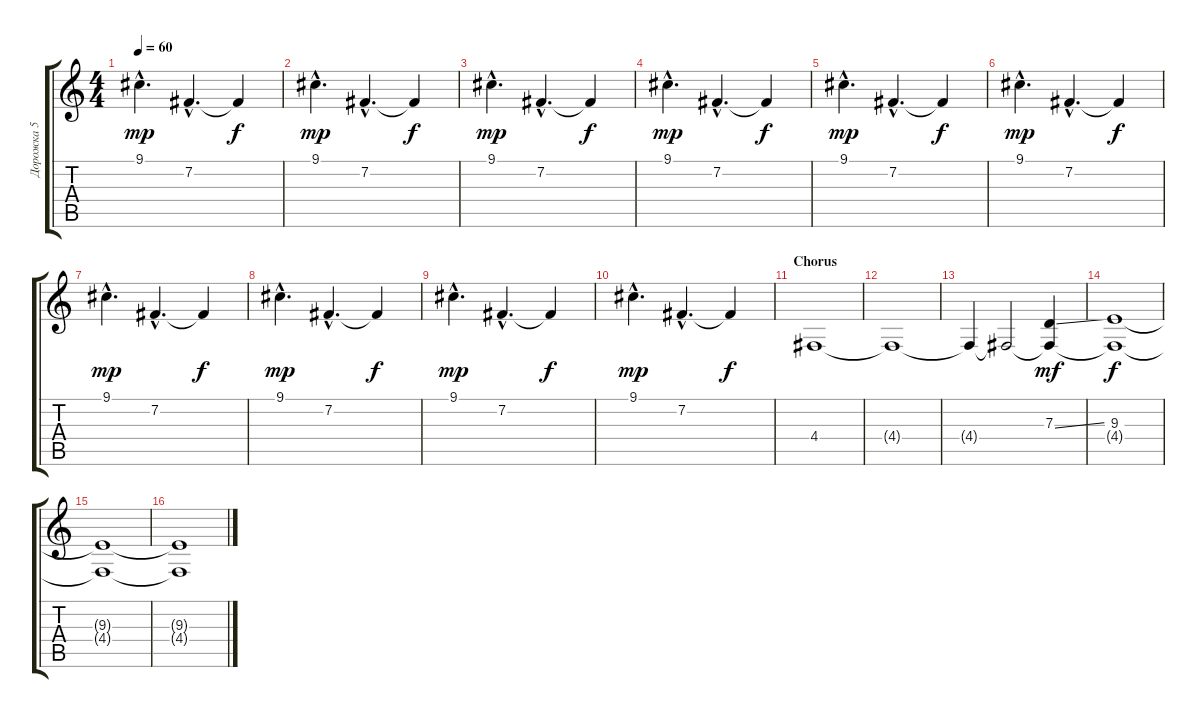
\track ("Дорожка 5" "Дорожка 5") {instrument fx7echoes}
\staff {score tabs}
\tuning (E4 B3 G3 D3 A2 E2) {hide}
\ts (4 4)
\tempo 60
\clef g2
\ks c
9.1{hac}.4{d dy mp} 7.2{hac}.4{d} 7.2{t}.4{dy f} |
9.1{hac}.4{d dy mp} 7.2{hac}.4{d} 7.2{t}.4{dy f} |
9.1{hac}.4{d dy mp} 7.2{hac}.4{d} 7.2{t}.4{dy f} |
9.1{hac}.4{d dy mp} 7.2{hac}.4{d} 7.2{t}.4{dy f} |
9.1{hac}.4{d dy mp} 7.2{hac}.4{d} 7.2{t}.4{dy f} |
9.1{hac}.4{d dy mp} 7.2{hac}.4{d} 7.2{t}.4{dy f} |
9.1{hac}.4{d dy mp} 7.2{hac}.4{d} 7.2{t}.4{dy f} |
9.1{hac}.4{d dy mp} 7.2{hac}.4{d} 7.2{t}.4{dy f} |
9.1{hac}.4{d dy mp} 7.2{hac}.4{d} 7.2{t}.4{dy f} |
9.1{hac}.4{d dy mp} 7.2{hac}.4{d} 7.2{t}.4{dy f} |
\section ("" "Chorus")
4.4.1 |
4.4{t}.1 |
4.4{t}.4 4.4{t}.2 (7.3{ss} 4.4{t}).4{dy mf} |
(9.3 4.4{t}).1{dy f} |
(9.3{t} 4.4{t}).1 |
(9.3{t} 4.4{t}).1
